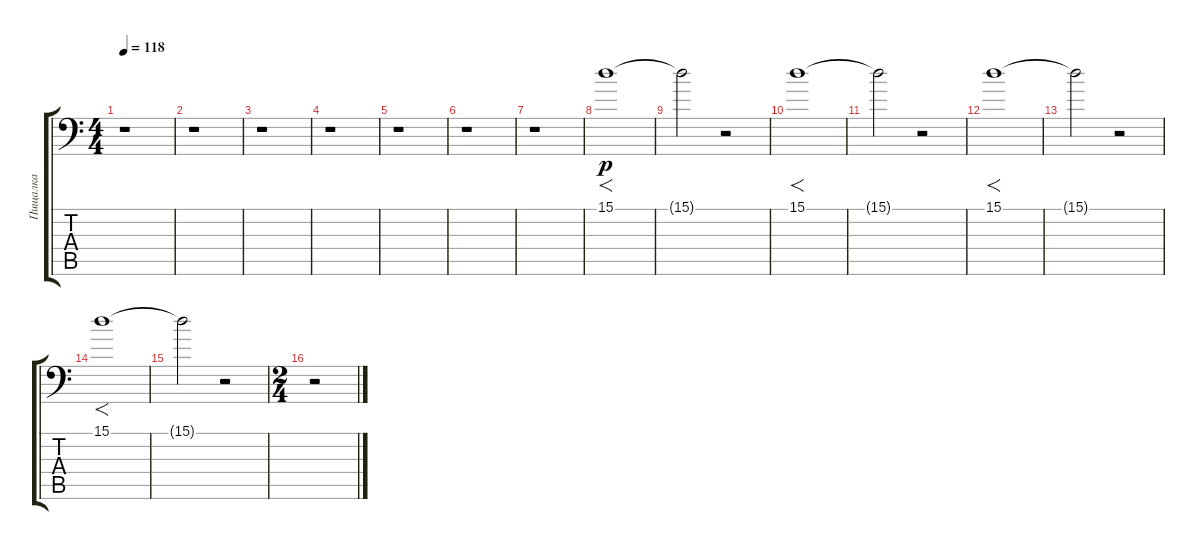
\track ("Пищалка" "Пищалка") {instrument pad2warm}
\staff {score tabs}
\tuning (B3 Gb3 D3 A2 E2 A1) {hide}
\ts (4 4)
\tempo 118
\clef f4
\ks c
r.1{dy p} |
r.1 |
r.1 |
r.1 |
r.1 |
r.1 |
r.1 |
15.1.1{f} |
15.1{t}.2 r.2 |
15.1.1{f} |
15.1{t}.2 r.2 |
15.1.1{f} |
15.1{t}.2 r.2 |
15.1.1{f} |
15.1{t}.2 r.2 |
\ts (2 4)
r.2
